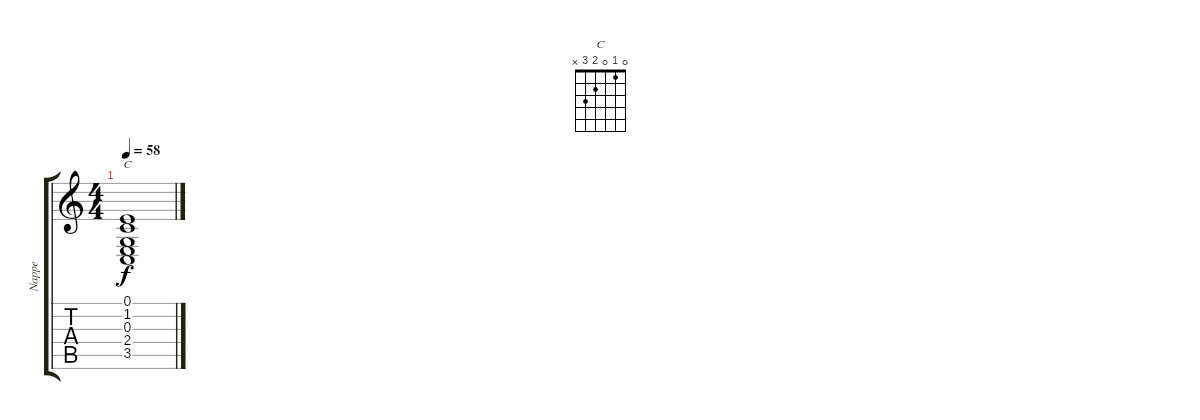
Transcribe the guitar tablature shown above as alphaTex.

\track ("Nappe " "Nappe ") {instrument choiraahs}
\staff {score tabs}
\tuning (E4 B3 G3 D3 A2 E2) {hide}
\chord ("C" 0 1 0 2 3 x)
\ts (4 4)
\tempo 58
\clef g2
\ks c
(0.1 1.2 0.3 2.4 3.5).1{ch "C" dy f}
